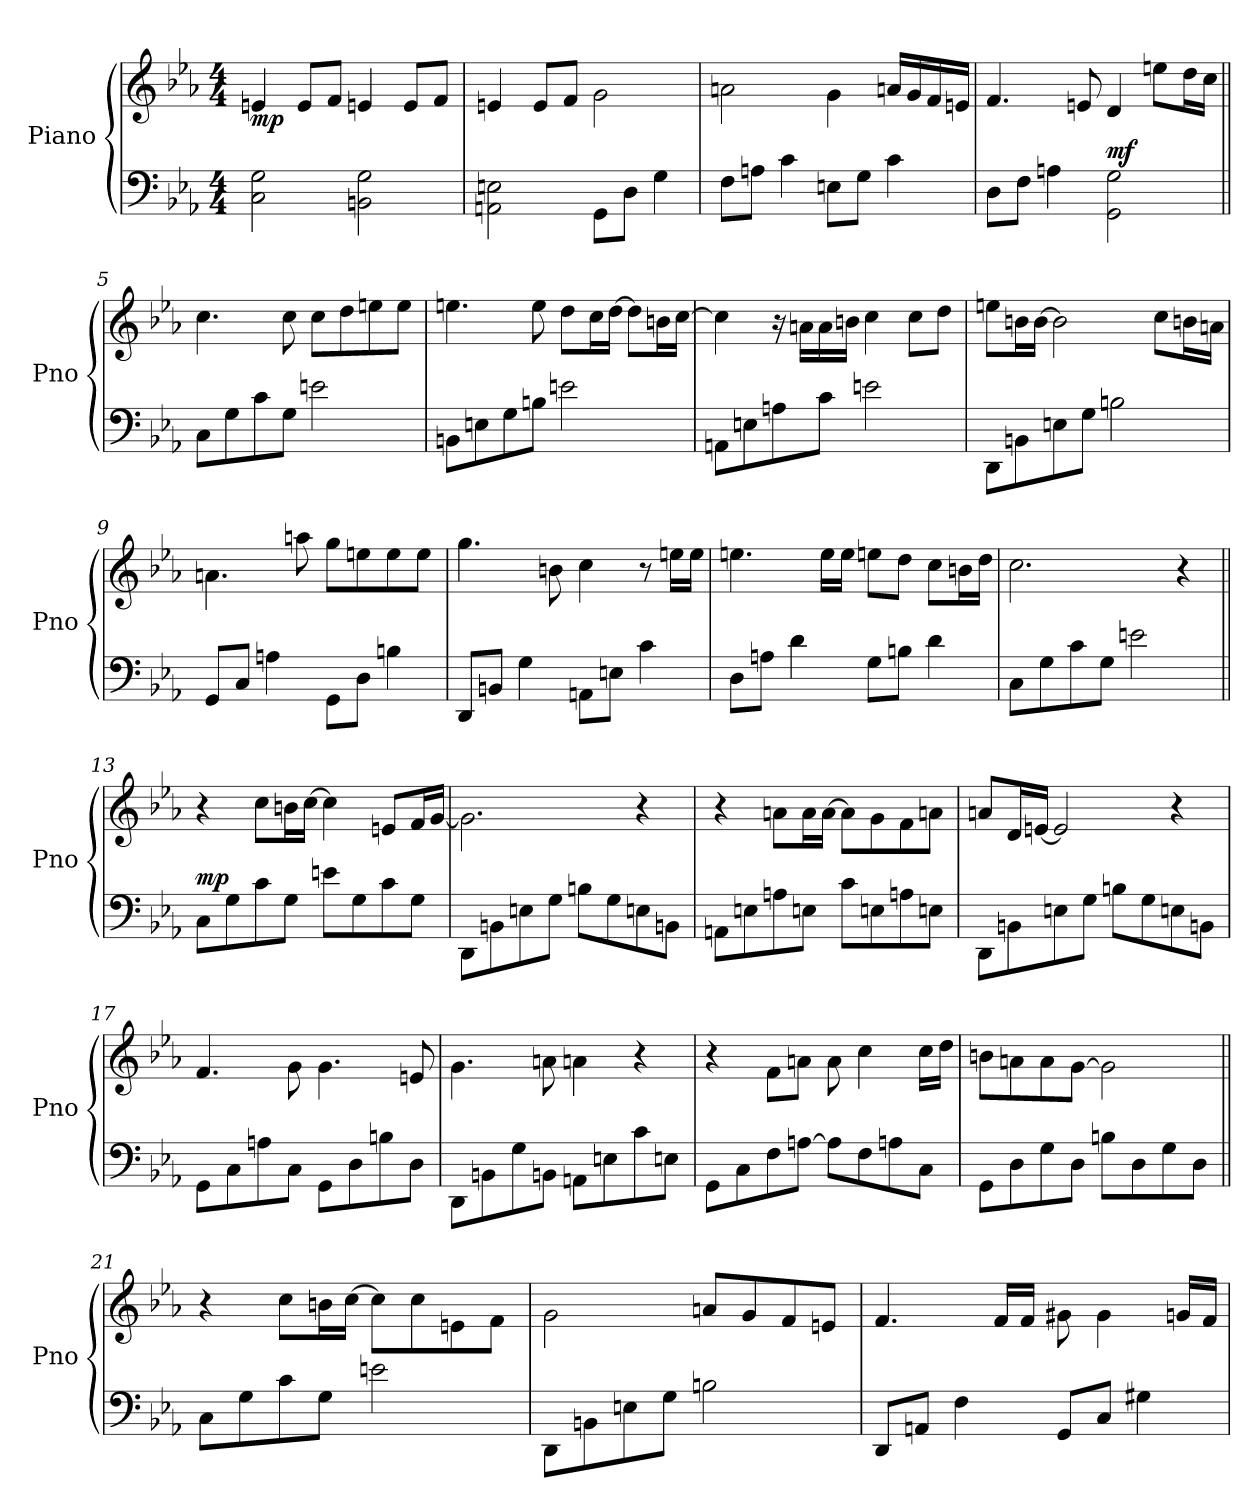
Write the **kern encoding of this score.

**kern	**dynam	**kern	**dynam
*part2	*part2	*part1	*part1
*staff2	*staff2	*staff1	*staff1
*I"Piano	*	*I"Piano	*
*I'Pno	*	*I'Pno	*
*clefF4	*	*clefG2	*
*k[b-e-a-]	*	*k[b-e-a-]	*
*M4/4	*	*M4/4	*
*MM78	*	*MM78	*
=1	=1	=1	=1
!	!	!	!LO:DY:b
2C\ 2G\	.	4en/	mp
.	.	8e/L	.
.	.	8f/J	.
2BBn\ 2G\	.	4en/	.
.	.	8e/L	.
.	.	8f/J	.
=2	=2	=2	=2
2AAn\ 2En\	.	4en/	.
.	.	8e/L	.
.	.	8f/J	.
8GG\L	.	2g\	.
8D\J	.	.	.
4G\	.	.	.
=3	=3	=3	=3
8F\L	.	2an\	.
8An\J	.	.	.
4c\	.	.	.
8En\L	.	4g\	.
8G\J	.	.	.
4c\	.	16an/LL	.
.	.	16g/	.
.	.	16f/	.
.	.	16en/JJ	.
=4	=4	=4	=4
8D\L	.	4.f/	.
8F\J	.	.	.
4An\	.	.	.
.	.	8en/	.
!	!LO:DY:a	!	!
2GG\ 2G\	mf	4d/	.
.	.	8een\L	.
.	.	16dd\L	.
.	.	16cc\JJ	.
!!LO:LB:g=z
=5||	=5||	=5||	=5||
8C\L	.	4.cc\	.
8G\	.	.	.
8c\	.	.	.
8G\J	.	8cc\	.
2en\	.	8cc\L	.
.	.	8dd\	.
.	.	8een\	.
.	.	8ee\J	.
=6	=6	=6	=6
8BBn\L	.	4.een\	.
8En\	.	.	.
8G\	.	.	.
8Bn\J	.	8ee\	.
2en\	.	8dd\L	.
.	.	16cc\L	.
.	.	[16dd\JJ	.
.	.	8dd\L]	.
.	.	16bn\L	.
.	.	[16cc\JJ	.
=7	=7	=7	=7
8AAn\L	.	4cc\]	.
8En\	.	.	.
8An\	.	16r	.
.	.	16an\LL	.
8c\J	.	16a\	.
.	.	16bn\JJ	.
2en\	.	4cc\	.
.	.	8cc\L	.
.	.	8dd\J	.
=8	=8	=8	=8
8DD\L	.	8een\L	.
8BBn\	.	16bn\L	.
.	.	[16b\JJ	.
8En\	.	2b\]	.
8G\J	.	.	.
2Bn\	.	.	.
.	.	8cc\L	.
.	.	16bn\L	.
.	.	16an\JJ	.
!!LO:LB:g=z
=9	=9	=9	=9
8GG/L	.	4.an\	.
8C/J	.	.	.
4An\	.	.	.
.	.	8aan\	.
8GG\L	.	8gg\L	.
8D\J	.	8een\	.
4Bn\	.	8ee\	.
.	.	8ee\J	.
=10	=10	=10	=10
8DD/L	.	4.gg\	.
8BBn/J	.	.	.
4G\	.	.	.
.	.	8bn\	.
8AAn\L	.	4cc\	.
8En\J	.	.	.
4c\	.	8r	.
.	.	16een\LL	.
.	.	16ee\JJ	.
=11	=11	=11	=11
8D\L	.	4.een\	.
8An\J	.	.	.
4d\	.	.	.
.	.	16ee\LL	.
.	.	16ee\JJ	.
8G\L	.	8een\L	.
8Bn\J	.	8dd\J	.
4d\	.	8cc\L	.
.	.	16bn\L	.
.	.	16dd\JJ	.
=12	=12	=12	=12
8C\L	.	2.cc\	.
8G\	.	.	.
8c\	.	.	.
8G\J	.	.	.
2en\	.	.	.
.	.	4r	.
!!LO:LB:g=z
=13||	=13||	=13||	=13||
!	!LO:DY:a	!	!
8C\L	mp	4r	.
8G\	.	.	.
8c\	.	8cc\L	.
8G\J	.	16bn\L	.
.	.	[16cc\JJ	.
8en\L	.	4cc\]	.
8G\	.	.	.
8c\	.	8en/L	.
8G\J	.	16f/L	.
.	.	[16g/JJ	.
=14	=14	=14	=14
8DD\L	.	2.g\]	.
8BBn\	.	.	.
8En\	.	.	.
8G\J	.	.	.
8Bn\L	.	.	.
8G\	.	.	.
8En\	.	4r	.
8BBn\J	.	.	.
=15	=15	=15	=15
8AAn\L	.	4r	.
8En\	.	.	.
8An\	.	8an\L	.
8En\J	.	16a\L	.
.	.	[16a\JJ	.
8c\L	.	8a\L]	.
8En\	.	8g\	.
8An\	.	8f\	.
8En\J	.	8an\J	.
=16	=16	=16	=16
8DD\L	.	8an/L	.
8BBn\	.	16d/L	.
.	.	[16en/JJ	.
8En\	.	2e/]	.
8G\J	.	.	.
8Bn\L	.	.	.
8G\	.	.	.
8En\	.	4r	.
8BBn\J	.	.	.
!!LO:LB:g=z
=17	=17	=17	=17
8GG\L	.	4.f/	.
8C\	.	.	.
8An\	.	.	.
8C\J	.	8g\	.
8GG\L	.	4.g\	.
8D\	.	.	.
8Bn\	.	.	.
8D\J	.	8en/	.
=18	=18	=18	=18
8DD\L	.	4.g\	.
8BBn\	.	.	.
8G\	.	.	.
8BBn\J	.	8an\	.
8AAn\L	.	4an\	.
8En\	.	.	.
8c\	.	4r	.
8En\J	.	.	.
=19	=19	=19	=19
8GG\L	.	4r	.
8C\	.	.	.
8F\	.	8f\L	.
[8An\J	.	8an\J	.
8A\L]	.	8a\	.
8F\	.	4cc\	.
8An\	.	.	.
8C\J	.	16cc\LL	.
.	.	16dd\JJ	.
=20	=20	=20	=20
8GG\L	.	8bn\L	.
8D\	.	8an\	.
8G\	.	8a\	.
8D\J	.	[8g\J	.
8Bn\L	.	2g\]	.
8D\	.	.	.
8G\	.	.	.
8D\J	.	.	.
!!LO:PB:g=z
=21||	=21||	=21||	=21||
8C\L	.	4r	.
8G\	.	.	.
8c\	.	8cc\L	.
8G\J	.	16bn\L	.
.	.	[16cc\JJ	.
2en\	.	8cc\L]	.
.	.	8cc\	.
.	.	8en\	.
.	.	8f\J	.
=22	=22	=22	=22
8DD\L	.	2g\	.
8BBn\	.	.	.
8En\	.	.	.
8G\J	.	.	.
2Bn\	.	8an/L	.
.	.	8g/	.
.	.	8f/	.
.	.	8en/J	.
=23	=23	=23	=23
8DD/L	.	4.f/	.
8AAn/J	.	.	.
4F\	.	.	.
.	.	16f/LL	.
.	.	16f/JJ	.
8GG/L	.	8g#X\	.
8C/J	.	4g#\	.
4G#X\	.	.	.
.	.	16gn/LL	.
.	.	16f/JJ	.
=	=	=	=
*-	*-	*-	*-
